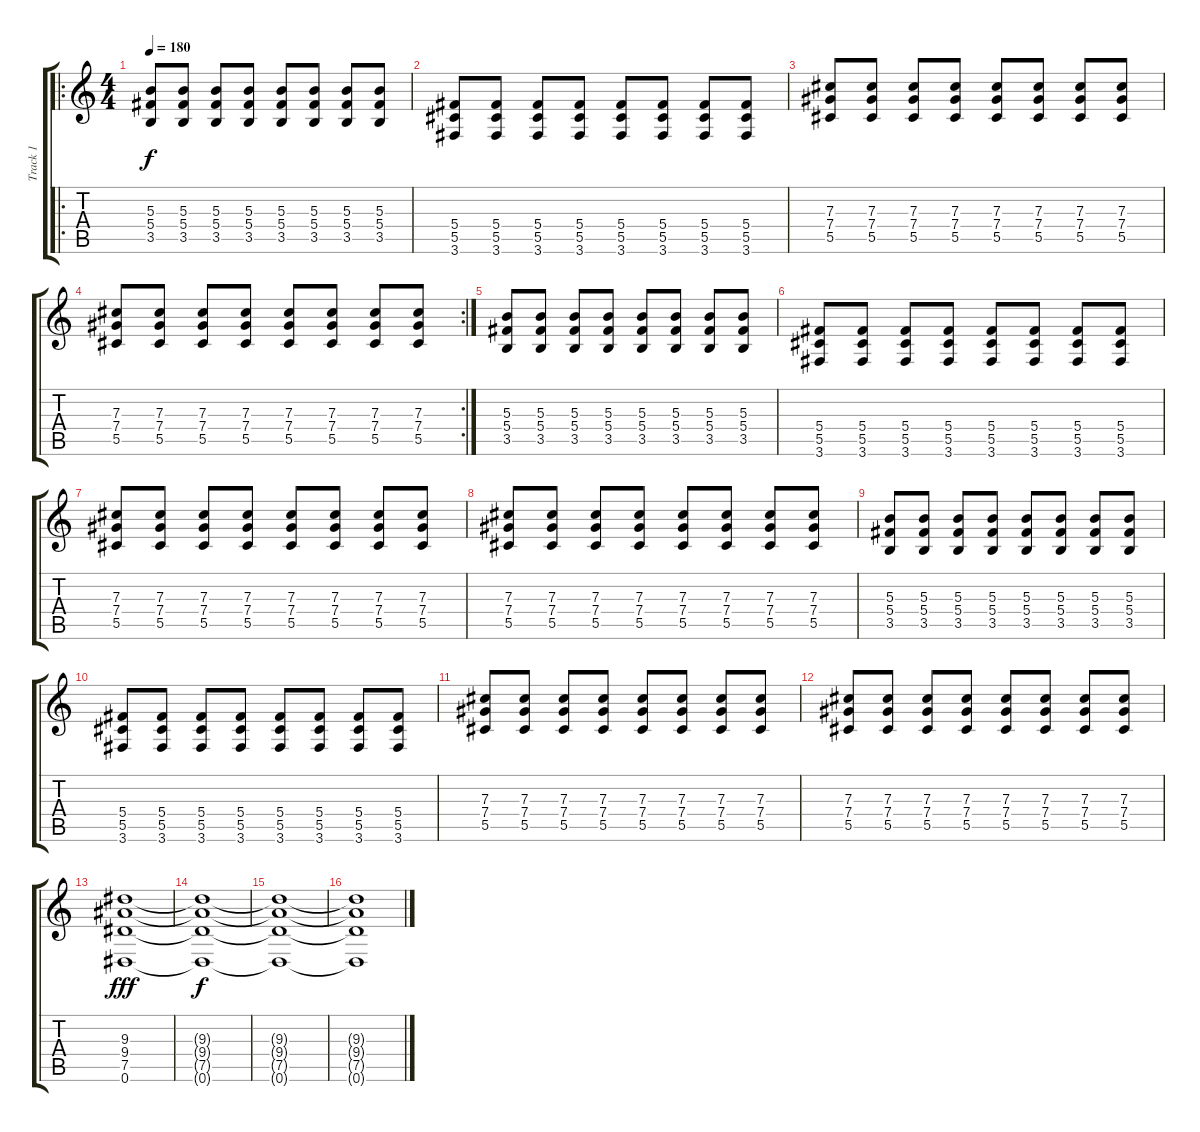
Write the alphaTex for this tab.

\track ("Track 1" "Track 1") {instrument overdrivenguitar}
\staff {score tabs}
\tuning (Eb4 Bb3 Gb3 Db3 Ab2 Eb2) {hide}
\ro
\ts (4 4)
\tempo 180
\clef g2
\ks c
(5.3 5.4 3.5).8{dy f} (5.3 5.4 3.5).8 (5.3 5.4 3.5).8 (5.3 5.4 3.5).8 (5.3 5.4 3.5).8 (5.3 5.4 3.5).8 (5.3 5.4 3.5).8 (5.3 5.4 3.5).8 |
(5.4 5.5 3.6).8 (5.4 5.5 3.6).8 (5.4 5.5 3.6).8 (5.4 5.5 3.6).8 (5.4 5.5 3.6).8 (5.4 5.5 3.6).8 (5.4 5.5 3.6).8 (5.4 5.5 3.6).8 |
(7.3 7.4 5.5).8 (7.3 7.4 5.5).8 (7.3 7.4 5.5).8 (7.3 7.4 5.5).8 (7.3 7.4 5.5).8 (7.3 7.4 5.5).8 (7.3 7.4 5.5).8 (7.3 7.4 5.5).8 |
\rc 2
(7.3 7.4 5.5).8 (7.3 7.4 5.5).8 (7.3 7.4 5.5).8 (7.3 7.4 5.5).8 (7.3 7.4 5.5).8 (7.3 7.4 5.5).8 (7.3 7.4 5.5).8 (7.3 7.4 5.5).8 |
(5.3 5.4 3.5).8 (5.3 5.4 3.5).8 (5.3 5.4 3.5).8 (5.3 5.4 3.5).8 (5.3 5.4 3.5).8 (5.3 5.4 3.5).8 (5.3 5.4 3.5).8 (5.3 5.4 3.5).8 |
(5.4 5.5 3.6).8 (5.4 5.5 3.6).8 (5.4 5.5 3.6).8 (5.4 5.5 3.6).8 (5.4 5.5 3.6).8 (5.4 5.5 3.6).8 (5.4 5.5 3.6).8 (5.4 5.5 3.6).8 |
(7.3 7.4 5.5).8 (7.3 7.4 5.5).8 (7.3 7.4 5.5).8 (7.3 7.4 5.5).8 (7.3 7.4 5.5).8 (7.3 7.4 5.5).8 (7.3 7.4 5.5).8 (7.3 7.4 5.5).8 |
(7.3 7.4 5.5).8 (7.3 7.4 5.5).8 (7.3 7.4 5.5).8 (7.3 7.4 5.5).8 (7.3 7.4 5.5).8 (7.3 7.4 5.5).8 (7.3 7.4 5.5).8 (7.3 7.4 5.5).8 |
(5.3 5.4 3.5).8 (5.3 5.4 3.5).8 (5.3 5.4 3.5).8 (5.3 5.4 3.5).8 (5.3 5.4 3.5).8 (5.3 5.4 3.5).8 (5.3 5.4 3.5).8 (5.3 5.4 3.5).8 |
(5.4 5.5 3.6).8 (5.4 5.5 3.6).8 (5.4 5.5 3.6).8 (5.4 5.5 3.6).8 (5.4 5.5 3.6).8 (5.4 5.5 3.6).8 (5.4 5.5 3.6).8 (5.4 5.5 3.6).8 |
(7.3 7.4 5.5).8 (7.3 7.4 5.5).8 (7.3 7.4 5.5).8 (7.3 7.4 5.5).8 (7.3 7.4 5.5).8 (7.3 7.4 5.5).8 (7.3 7.4 5.5).8 (7.3 7.4 5.5).8 |
(7.3 7.4 5.5).8 (7.3 7.4 5.5).8 (7.3 7.4 5.5).8 (7.3 7.4 5.5).8 (7.3 7.4 5.5).8 (7.3 7.4 5.5).8 (7.3 7.4 5.5).8 (7.3 7.4 5.5).8 |
(9.3 9.4 7.5 0.6).1{dy fff} |
(9.3{t} 9.4{t} 7.5{t} 0.6{t}).1{dy f} |
(9.3{t} 9.4{t} 7.5{t} 0.6{t}).1 |
(9.3{t} 9.4{t} 7.5{t} 0.6{t}).1
